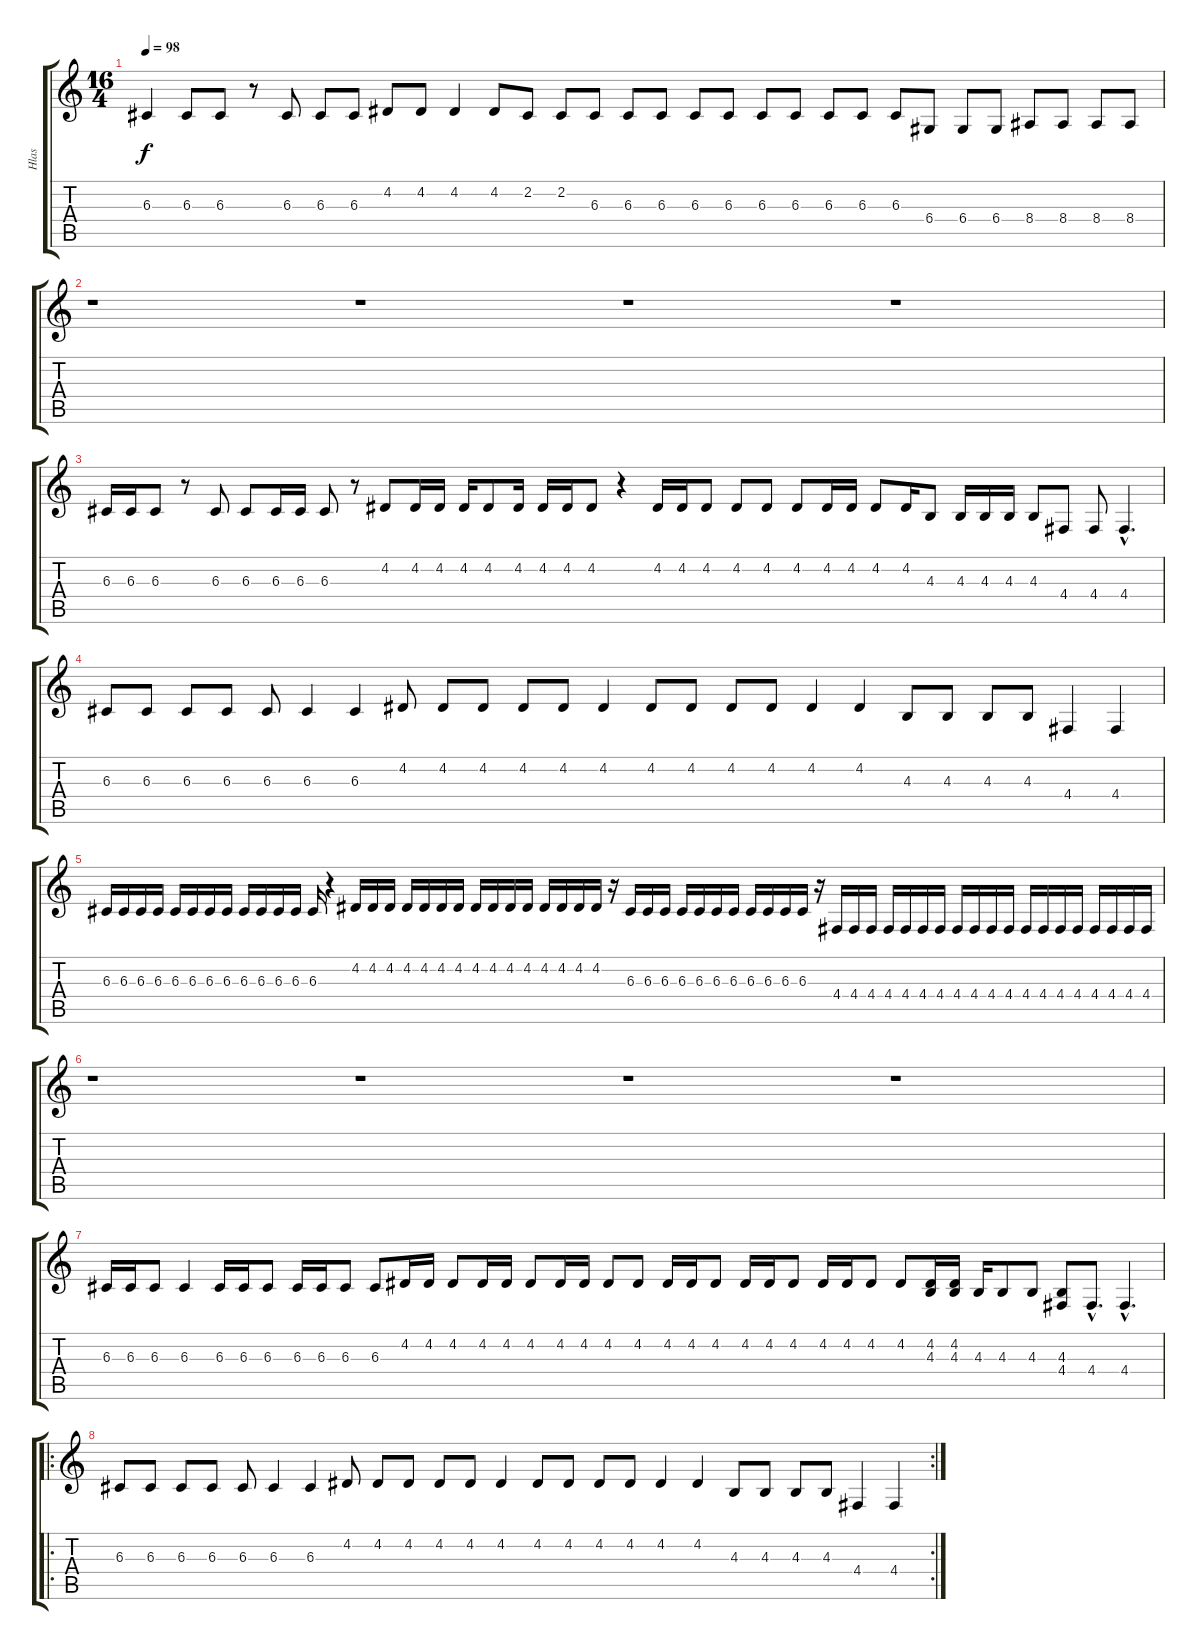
\track ("Hlas" "Hlas") {instrument synthvoice}
\staff {score tabs}
\tuning (E4 B3 G3 D3 A2 E2) {hide}
\ts (16 4)
\tempo 98
\clef g2
\ks c
6.3.4{dy f} 6.3.8 6.3.8 r.8 6.3.8 6.3.8 6.3.8 4.2.8 4.2.8 4.2.4 4.2.8 2.2.8 2.2.8 6.3.8 6.3.8 6.3.8 6.3.8 6.3.8 6.3.8 6.3.8 6.3.8 6.3.8 6.3.8 6.4.8 6.4.8 6.4.8 8.4.8 8.4.8 8.4.8 8.4.8 |
r.1 r.1 r.1 r.1 |
6.3.16 6.3.16 6.3.8 r.8 6.3.8 6.3.8 6.3.16 6.3.16 6.3.8 r.8 4.2.8 4.2.16 4.2.16 4.2.16 4.2.8 4.2.16 4.2.16 4.2.16 4.2.8 r.4 4.2.16 4.2.16 4.2.8 4.2.8 4.2.8 4.2.8 4.2.16 4.2.16 4.2.8 4.2.16 4.3.8 4.3.16 4.3.16 4.3.16 4.3.8 4.4.8 4.4.8 4.4{hac}.4{d} |
6.3.8 6.3.8 6.3.8 6.3.8 6.3.8 6.3.4 6.3.4 4.2.8 4.2.8 4.2.8 4.2.8 4.2.8 4.2.4 4.2.8 4.2.8 4.2.8 4.2.8 4.2.4 4.2.4 4.3.8 4.3.8 4.3.8 4.3.8 4.4.4 4.4.4 |
6.3.16 6.3.16 6.3.16 6.3.16 6.3.16 6.3.16 6.3.16 6.3.16 6.3.16 6.3.16 6.3.16 6.3.16 6.3.16 r.4 4.2.16 4.2.16 4.2.16 4.2.16 4.2.16 4.2.16 4.2.16 4.2.16 4.2.16 4.2.16 4.2.16 4.2.16 4.2.16 4.2.16 4.2.16 r.16 6.3.16 6.3.16 6.3.16 6.3.16 6.3.16 6.3.16 6.3.16 6.3.16 6.3.16 6.3.16 6.3.16 r.16 4.4.16 4.4.16 4.4.16 4.4.16 4.4.16 4.4.16 4.4.16 4.4.16 4.4.16 4.4.16 4.4.16 4.4.16 4.4.16 4.4.16 4.4.16 4.4.16 4.4.16 4.4.16 4.4.16 |
r.1 r.1 r.1 r.1 |
6.3.16 6.3.16 6.3.8 6.3.4 6.3.16 6.3.16 6.3.8 6.3.16 6.3.16 6.3.8 6.3.8 4.2.16 4.2.16 4.2.8 4.2.16 4.2.16 4.2.8 4.2.16 4.2.16 4.2.8 4.2.8 4.2.16 4.2.16 4.2.8 4.2.16 4.2.16 4.2.8 4.2.16 4.2.16 4.2.8 4.2.8 (4.2 4.3).16 (4.2 4.3).16 4.3.16 4.3.8 4.3.8 (4.3 4.4).8 4.4{hac}.8{d} 4.4{hac}.4{d} |
\ro
\rc 2
6.3.8 6.3.8 6.3.8 6.3.8 6.3.8 6.3.4 6.3.4 4.2.8 4.2.8 4.2.8 4.2.8 4.2.8 4.2.4 4.2.8 4.2.8 4.2.8 4.2.8 4.2.4 4.2.4 4.3.8 4.3.8 4.3.8 4.3.8 4.4.4 4.4.4
